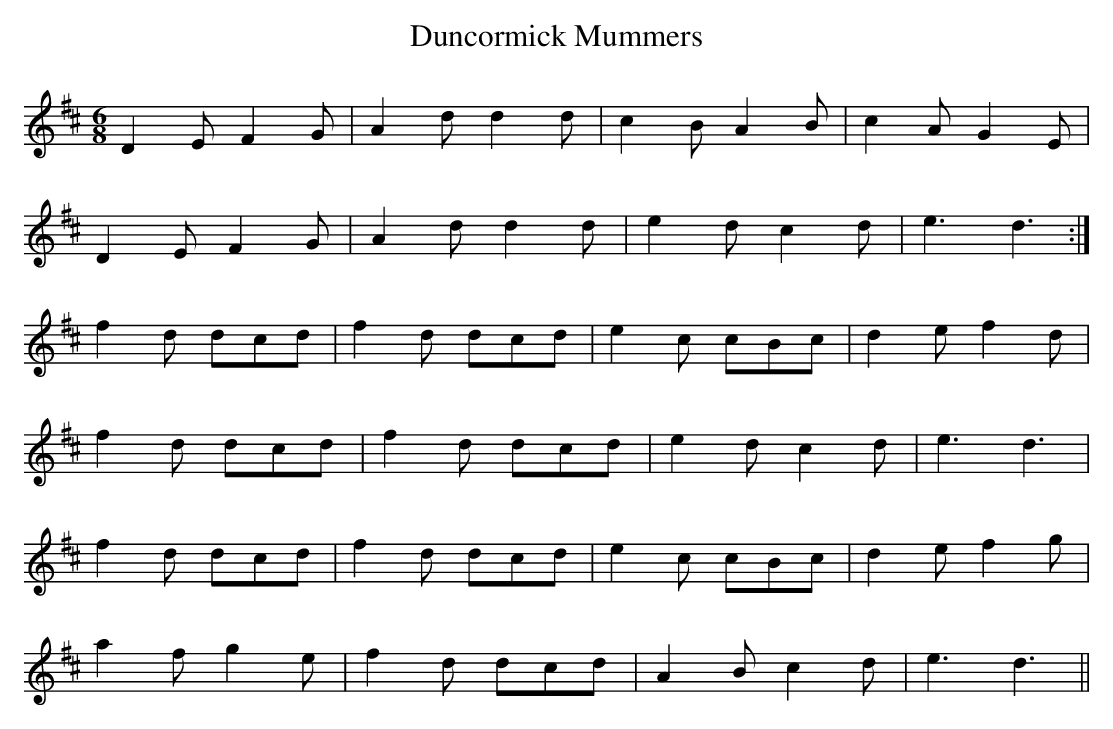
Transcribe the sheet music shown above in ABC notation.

X:1
T: Duncormick Mummers
L: 1/8
M: 6/8
K: D
D2E F2G|A2d d2d|c2B A2B|c2A G2E|
D2E F2G|A2d d2d|e2d c2d|e3 d3 :|
f2d dcd|f2d dcd|e2c cBc|d2e f2d|
f2d dcd|f2d dcd|e2d c2d|e3 d3|
f2d dcd|f2d dcd|e2c cBc|d2e f2g|
a2f g2e|f2d dcd|A2B c2d|e3 d3 ||
